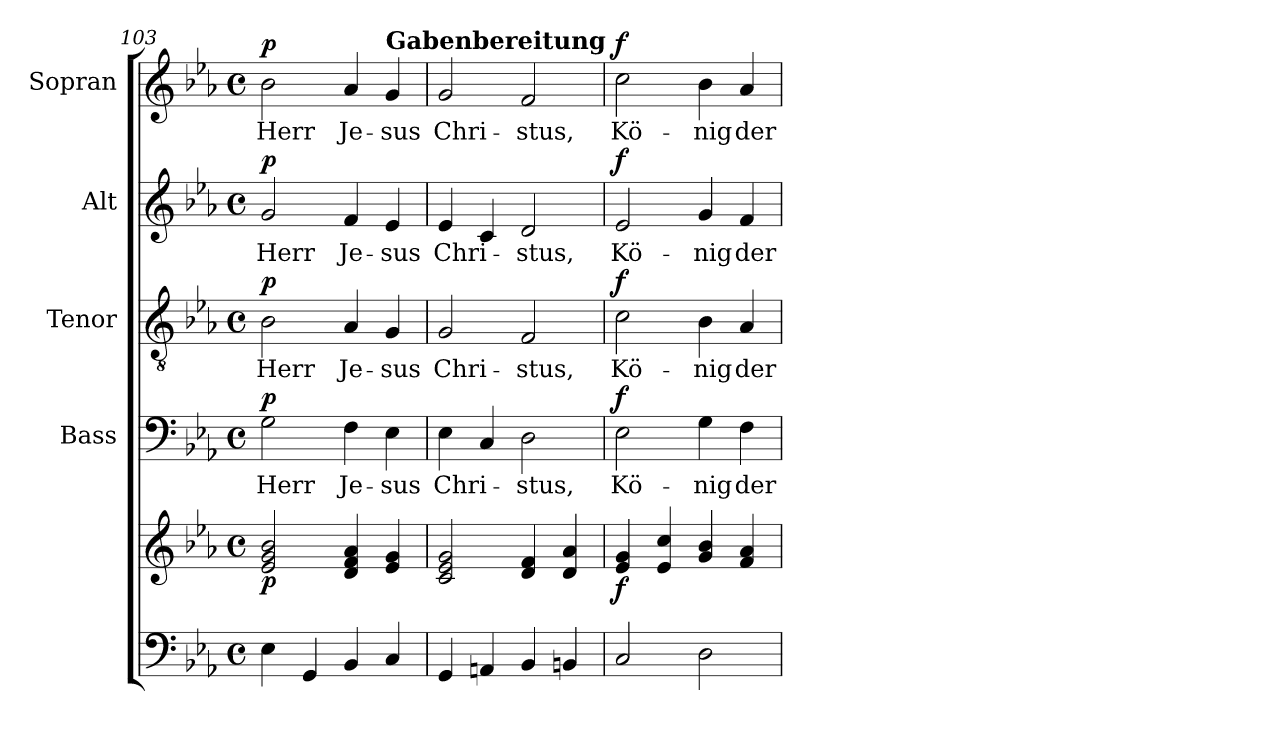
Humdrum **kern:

**kern	**kern	**dynam	**kern	**text	**dynam	**kern	**text	**dynam	**kern	**text	**dynam	**kern	**text	**dynam
*part5	*part5	*part5	*part4	*part4	*part4	*part3	*part3	*part3	*part2	*part2	*part2	*part1	*part1	*part1
*staff6	*staff5	*staff5/6	*staff4	*staff4	*staff4	*staff3	*staff3	*staff3	*staff2	*staff2	*staff2	*staff1	*staff1	*staff1
*	*	*	*I"Bass	*	*	*I"Tenor	*	*	*I"Alt	*	*	*I"Sopran	*	*
*	*	*	*I'B.	*	*	*I'T.	*	*	*I'A.	*	*	*I'S.	*	*
!!LO:PB:g=z
*clefF4	*clefG2	*	*clefF4	*	*	*clefGv2	*	*	*clefG2	*	*	*clefG2	*	*
*k[b-e-a-]	*k[b-e-a-]	*	*k[b-e-a-]	*	*	*k[b-e-a-]	*	*	*k[b-e-a-]	*	*	*k[b-e-a-]	*	*
*E-:	*E-:	*	*E-:	*	*	*E-:	*	*	*E-:	*	*	*E-:	*	*
*M4/4	*M4/4	*	*M4/4	*	*	*M4/4	*	*	*M4/4	*	*	*M4/4	*	*
*met(c)	*met(c)	*	*met(c)	*	*	*met(c)	*	*	*met(c)	*	*	*met(c)	*	*
=103	=103	=103	=103	=103	=103	=103	=103	=103	=103	=103	=103	=103	=103	=103
!	!	!LO:DY:b	!	!LO:LY:b	!LO:DY:a	!	!LO:LY:b	!LO:DY:a	!	!LO:LY:b	!LO:DY:a	!	!LO:LY:b	!LO:DY:a
4E-\	2e-/ 2g/ 2b-/	p	2G\	Herr	p	2B-\	Herr	p	2g/	Herr	p	2b-\	Herr	p
4GG/	.	.	.	.	.	.	.	.	.	.	.	.	.	.
!	!	!	!	!LO:LY:b	!	!	!LO:LY:b	!	!	!LO:LY:b	!	!	!LO:LY:b	!
4BB-/	4d/ 4f/ 4a-/	.	4F\	Je-	.	4A-/	Je-	.	4f/	Je-	.	4a-/	Je-	.
!	!	!	!	!	!	!	!	!	!	!	!	!LO:TX:a:B:t=Gabenbereitung	!	!
!	!	!	!	!LO:LY:b	!	!	!LO:LY:b	!	!	!LO:LY:b	!	!	!LO:LY:b	!
4C/	4e-/ 4g/	.	4E-\	-sus	.	4G/	-sus	.	4e-/	-sus	.	4g/	-sus	.
=104	=104	=104	=104	=104	=104	=104	=104	=104	=104	=104	=104	=104	=104	=104
!	!	!	!	!LO:LY:b	!	!	!LO:LY:b	!	!	!LO:LY:b	!	!	!LO:LY:b	!
4GG/	2c/ 2e-/ 2g/	.	4E-\	Chri-	.	2G/	Chri-	.	4e-/	Chri-	.	2g/	Chri-	.
4AAn/	.	.	4C/	.	.	.	.	.	4c/	.	.	.	.	.
!	!	!	!	!LO:LY:b	!	!	!LO:LY:b	!	!	!LO:LY:b	!	!	!LO:LY:b	!
4BB-/	4d/ 4f/	.	2D\	-stus,	.	2F/	-stus,	.	2d/	-stus,	.	2f/	-stus,	.
4BBn/	4d/ 4a-/	.	.	.	.	.	.	.	.	.	.	.	.	.
=105	=105	=105	=105	=105	=105	=105	=105	=105	=105	=105	=105	=105	=105	=105
!	!	!LO:DY:b	!	!LO:LY:b	!LO:DY:a	!	!LO:LY:b	!LO:DY:a	!	!LO:LY:b	!LO:DY:a	!	!LO:LY:b	!LO:DY:a
2C/	4e-/ 4g/	f	2E-\	Kö-	f	2c\	Kö-	f	2e-/	Kö-	f	2cc\	Kö-	f
.	4e-/ 4cc/	.	.	.	.	.	.	.	.	.	.	.	.	.
!	!	!	!	!LO:LY:b	!	!	!LO:LY:b	!	!	!LO:LY:b	!	!	!LO:LY:b	!
2D\	4g/ 4b-/	.	4G\	-nig	.	4B-\	-nig	.	4g/	-nig	.	4b-\	-nig	.
!	!	!	!	!LO:LY:b	!	!	!LO:LY:b	!	!	!LO:LY:b	!	!	!LO:LY:b	!
.	4f/ 4a-/	.	4F\	der	.	4A-/	der	.	4f/	der	.	4a-/	der	.
=	=	=	=	=	=	=	=	=	=	=	=	=	=	=
*-	*-	*-	*-	*-	*-	*-	*-	*-	*-	*-	*-	*-	*-	*-
